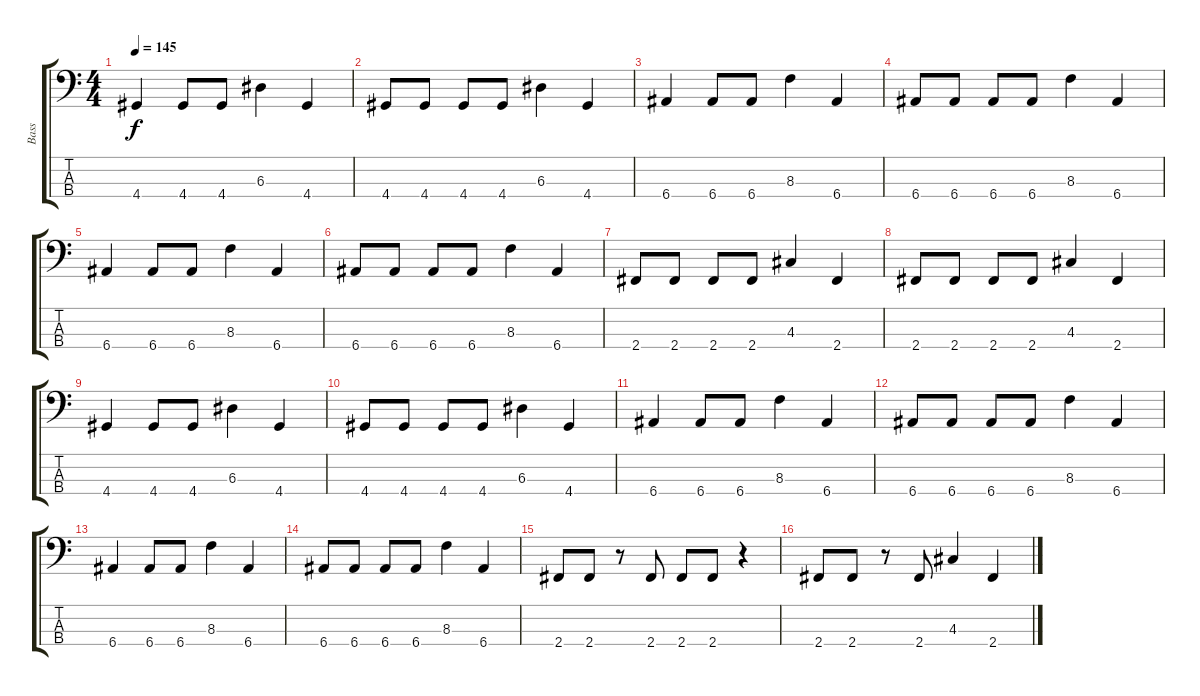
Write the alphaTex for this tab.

\track ("Bass" "Bass") {instrument electricbassfinger}
\staff {score tabs}
\tuning (G2 D2 A1 E1) {hide}
\ts (4 4)
\tempo 145
\clef f4
\ks c
4.4.4{dy f} 4.4.8 4.4.8 6.3.4 4.4.4 |
4.4.8 4.4.8 4.4.8 4.4.8 6.3.4 4.4.4 |
6.4.4 6.4.8 6.4.8 8.3.4 6.4.4 |
6.4.8 6.4.8 6.4.8 6.4.8 8.3.4 6.4.4 |
6.4.4 6.4.8 6.4.8 8.3.4 6.4.4 |
6.4.8 6.4.8 6.4.8 6.4.8 8.3.4 6.4.4 |
2.4.8 2.4.8 2.4.8 2.4.8 4.3.4 2.4.4 |
2.4.8 2.4.8 2.4.8 2.4.8 4.3.4 2.4.4 |
4.4.4 4.4.8 4.4.8 6.3.4 4.4.4 |
4.4.8 4.4.8 4.4.8 4.4.8 6.3.4 4.4.4 |
6.4.4 6.4.8 6.4.8 8.3.4 6.4.4 |
6.4.8 6.4.8 6.4.8 6.4.8 8.3.4 6.4.4 |
6.4.4 6.4.8 6.4.8 8.3.4 6.4.4 |
6.4.8 6.4.8 6.4.8 6.4.8 8.3.4 6.4.4 |
2.4.8 2.4.8 r.8 2.4.8 2.4.8 2.4.8 r.4 |
2.4.8 2.4.8 r.8 2.4.8 4.3.4 2.4.4
